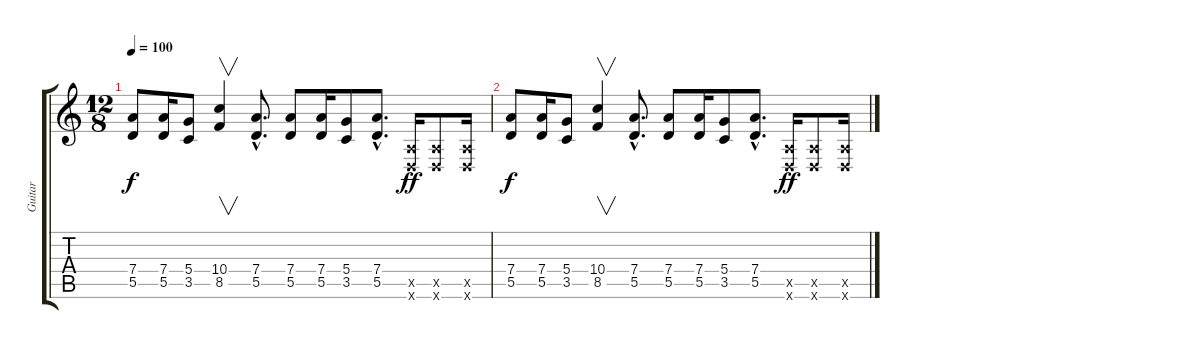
\track ("Guitar" "Guitar") {instrument overdrivenguitar}
\staff {score tabs}
\tuning (E4 B3 G3 D3 A2 D2) {hide}
\ts (12 8)
\tempo 100
\clef g2
\ks c
(7.4 5.5).8{dy f} (7.4 5.5).16 (5.4 3.5).8 (10.4 8.5).4{v} (7.4{hac} 5.5{hac}).8{d} (7.4 5.5).8 (7.4 5.5).16 (5.4 3.5).8 (7.4{hac} 5.5{hac}).8{d} (0.5{x} 0.6{x}).16{dy ff} (0.5{x} 0.6{x}).8 (0.5{x} 0.6{x}).16 |
(7.4 5.5).8{dy f} (7.4 5.5).16 (5.4 3.5).8 (10.4 8.5).4{v} (7.4{hac} 5.5{hac}).8{d} (7.4 5.5).8 (7.4 5.5).16 (5.4 3.5).8 (7.4{hac} 5.5{hac}).8{d} (0.5{x} 0.6{x}).16{dy ff} (0.5{x} 0.6{x}).8 (0.5{x} 0.6{x}).16
